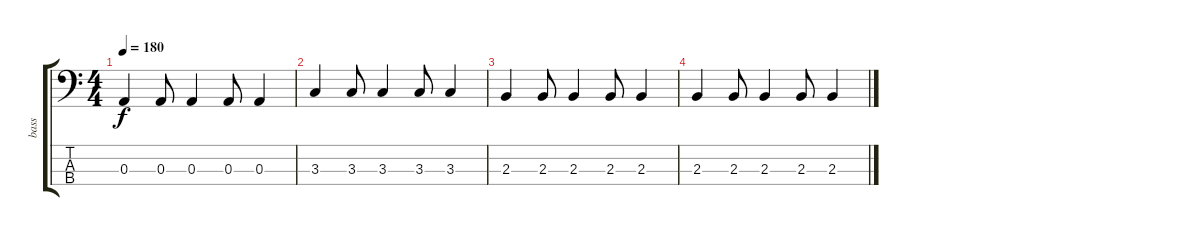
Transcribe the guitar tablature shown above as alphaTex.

\track ("bass" "bass") {instrument electricbassfinger}
\staff {score tabs}
\tuning (G2 D2 A1 E1) {hide}
\ts (4 4)
\tempo 180
\clef f4
\ks c
0.3.4{dy f} 0.3.8 0.3.4 0.3.8 0.3.4 |
3.3.4 3.3.8 3.3.4 3.3.8 3.3.4 |
2.3.4 2.3.8 2.3.4 2.3.8 2.3.4 |
2.3.4 2.3.8 2.3.4 2.3.8 2.3.4
